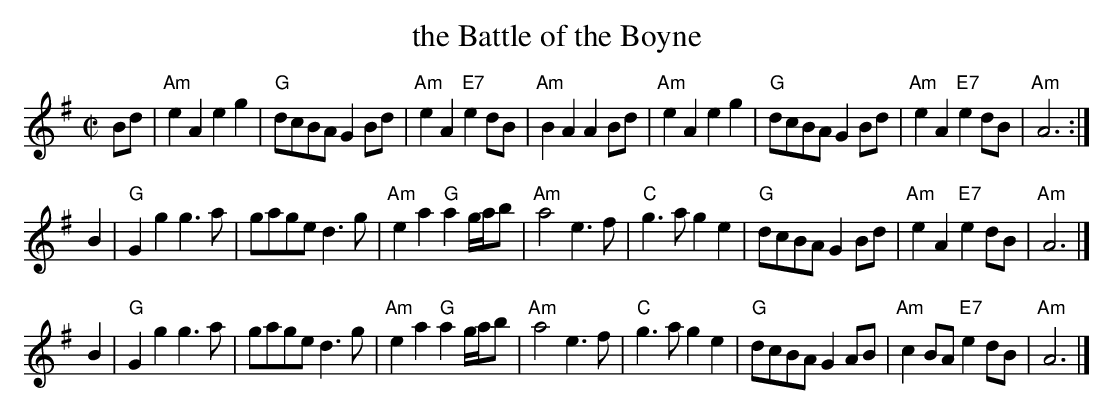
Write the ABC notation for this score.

X:1
T: the Battle of the Boyne
M: C|
L: 1/8
K: ADor
Bd \
| "Am"e2A2 e2g2 | "G"dcBA G2Bd | "Am"e2A2 "E7"e2dB | "Am"B2A2 A2Bd \
| "Am"e2A2 e2g2 | "G"dcBA G2Bd | "Am"e2A2 "E7"e2dB | "Am"A6 :|
B2 \
| "G"G2g2 g3a | gage d3g | "Am"e2a2 "G"a2g/a/b | "Am"a4 e3f \
| "C"g3a g2e2 | "G"dcBA G2Bd | "Am"e2A2 "E7"e2dB | "Am"A6 |]
B2 \
| "G"G2g2 g3a | gage d3g | "Am"e2a2 "G"a2g/a/b | "Am"a4 e3f \
| "C"g3a g2e2 | "G"dcBA G2AB | "Am"c2BA "E7"e2dB | "Am"A6 |]
